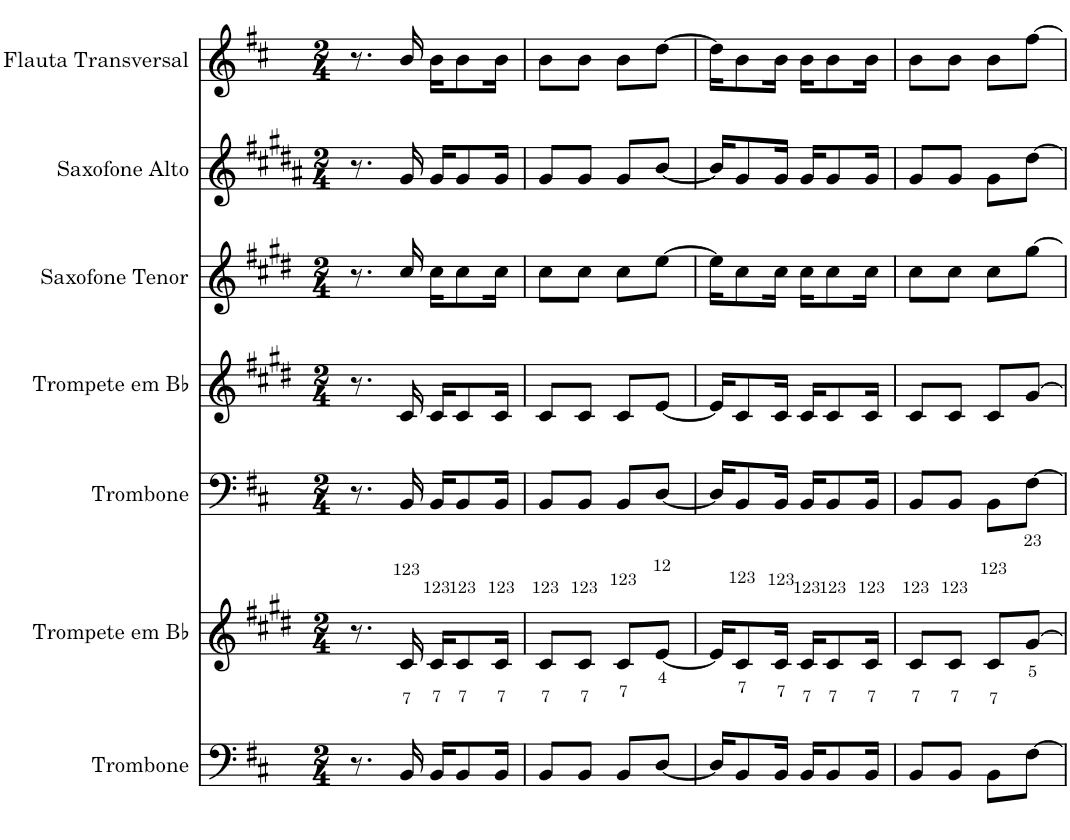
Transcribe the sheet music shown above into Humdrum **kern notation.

**kern	**kern	**kern	**kern	**kern	**kern	**kern
*part7	*part6	*part5	*part4	*part3	*part2	*part1
*staff7	*staff6	*staff5	*staff4	*staff3	*staff2	*staff1
*I"Trombone	*I"Trompete em Bb	*I"Trombone	*I"Trompete em Bb	*I"Saxofone Tenor	*I"Saxofone Alto	*I"Flauta Transversal
*I'Tbn.	*I'Tpt. em Bb	*I'Tbn.	*I'Tpt. em Bb	*I'Sax. Tn.	*	*I'Fl.
*clefF4	*clefG2	*clefF4	*clefG2	*clefG2	*clefG2	*clefG2
*	*Trd1c2	*	*Trd1c2	*Trd8c14	*Trd5c9	*
*k[f#c#]	*k[f#c#g#d#]	*k[f#c#]	*k[f#c#g#d#]	*k[f#c#g#d#]	*k[f#c#g#d#a#]	*k[f#c#]
*D:	*E:	*D:	*E:	*E:	*B:	*D:
*M2/4	*M2/4	*M2/4	*M2/4	*M2/4	*M2/4	*M2/4
=1	=1	=1	=1	=1	=1	=1
8.r	8.r	8.r	8.r	8.r	8.r	8.r
16BB/	16c#/	16BB/	16c#/	16cc#/	16g#/	16b/
16BB/KL	16c#/KL	16BB/KL	16c#/KL	16cc#\KL	16g#/KL	16b\KL
8BB/	8c#/	8BB/	8c#/	8cc#\	8g#/	8b\
16BB/Jk	16c#/Jk	16BB/Jk	16c#/Jk	16cc#\Jk	16g#/Jk	16b\Jk
=2	=2	=2	=2	=2	=2	=2
8BB/L	8c#/L	8BB/L	8c#/L	8cc#\L	8g#/L	8b\L
8BB/J	8c#/J	8BB/J	8c#/J	8cc#\J	8g#/J	8b\J
8BB/L	8c#/L	8BB/L	8c#/L	8cc#\L	8g#/L	8b\L
[8D/J	[8e/J	[8D/J	[8e/J	[8ee\J	[8b/J	[8dd\J
=3	=3	=3	=3	=3	=3	=3
16D/KL]	16e/KL]	16D/KL]	16e/KL]	16ee\KL]	16b/KL]	16dd\KL]
8BB/	8c#/	8BB/	8c#/	8cc#\	8g#/	8b\
16BB/Jk	16c#/Jk	16BB/Jk	16c#/Jk	16cc#\Jk	16g#/Jk	16b\Jk
16BB/KL	16c#/KL	16BB/KL	16c#/KL	16cc#\KL	16g#/KL	16b\KL
8BB/	8c#/	8BB/	8c#/	8cc#\	8g#/	8b\
16BB/Jk	16c#/Jk	16BB/Jk	16c#/Jk	16cc#\Jk	16g#/Jk	16b\Jk
=4	=4	=4	=4	=4	=4	=4
8BB/L	8c#/L	8BB/L	8c#/L	8cc#\L	8g#/L	8b\L
8BB/J	8c#/J	8BB/J	8c#/J	8cc#\J	8g#/J	8b\J
8BB\L	8c#/L	8BB\L	8c#/L	8cc#\L	8g#\L	8b\L
[8F#\J	[8g#/J	[8F#\J	[8g#/J	[8gg#\J	[8dd#\J	[8ff#\J
=	=	=	=	=	=	=
*-	*-	*-	*-	*-	*-	*-
